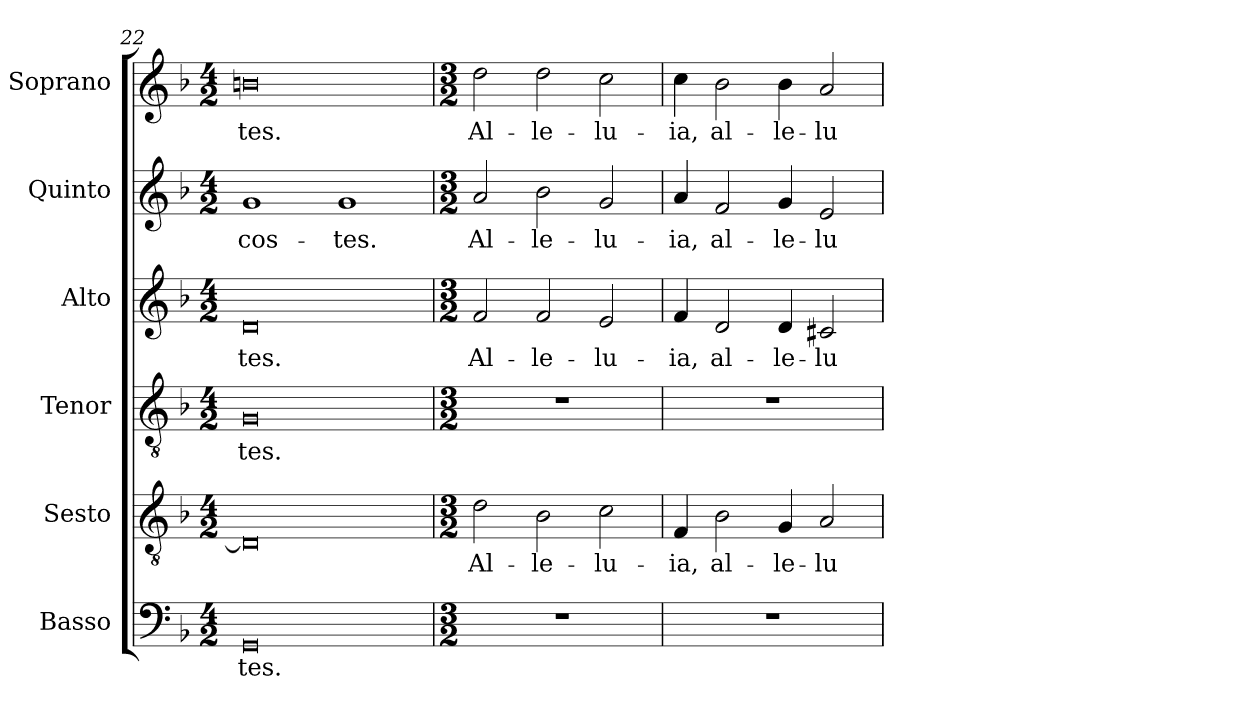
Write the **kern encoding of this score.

**kern	**text	**kern	**text	**kern	**text	**kern	**text	**kern	**text	**kern	**text
*part6	*part6	*part5	*part5	*part4	*part4	*part3	*part3	*part2	*part2	*part1	*part1
*staff6	*staff6	*staff5	*staff5	*staff4	*staff4	*staff3	*staff3	*staff2	*staff2	*staff1	*staff1
*I"Basso	*	*I"Sesto	*	*I"Tenor	*	*I"Alto	*	*I"Quinto	*	*I"Soprano	*
*I'B.	*	*I'Ss.	*	*I'T.	*	*I'A.	*	*I'Q.	*	*I'S.	*
!!LO:LB:g=z
*clefF4	*	*clefGv2	*	*clefGv2	*	*clefG2	*	*clefG2	*	*clefG2	*
*	*	*ITrd7c12	*	*ITrd7c12	*	*	*	*	*	*	*
*k[b-]	*	*k[b-]	*	*k[b-]	*	*k[b-]	*	*k[b-]	*	*k[b-]	*
*F:	*	*F:	*	*F:	*	*F:	*	*F:	*	*F:	*
*M4/2	*	*M4/2	*	*M4/2	*	*M4/2	*	*M4/2	*	*M4/2	*
=22	=22	=22	=22	=22	=22	=22	=22	=22	=22	=22	=22
!	!LO:LY:b:color=#000000	!	!	!	!	!	!	!	!	!	!
!	!	!	!	!	!LO:LY:b:color=#000000	!	!	!	!	!	!
!	!	!	!	!	!	!	!LO:LY:b:color=#000000	!	!	!	!
!	!	!	!	!	!	!	!	!	!LO:LY:b:color=#000000	!	!
!	!	!	!	!	!	!	!	!	!	!	!LO:LY:b:color=#000000
0GGi	-tes.	0DDi]	.	0GGi	-tes.	0di	-tes.	1gi	-cos-	0bni	-tes.
!	!	!	!	!	!	!	!	!	!LO:LY:b:color=#000000	!	!
.	.	.	.	.	.	.	.	1gi	-tes.	.	.
=23	=23	=23	=23	=23	=23	=23	=23	=23	=23	=23	=23
*M3/2	*	*M3/2	*	*M3/2	*	*M3/2	*	*M3/2	*	*M3/2	*
!LO:N:vis=1	!	!	!	!	!	!	!	!	!	!	!
!	!	!	!LO:LY:b:color=#000000	!LO:N:vis=1	!	!	!	!	!	!	!
!	!	!	!	!	!	!	!LO:LY:b:color=#000000	!	!	!	!
!	!	!	!	!	!	!	!	!	!LO:LY:b:color=#000000	!	!
!	!	!	!	!	!	!	!	!	!	!	!LO:LY:b:color=#000000
1.r	.	2Di\	Al-	1.r	.	2fi/	Al-	2ai/	Al-	2ddi\	Al-
!	!	!	!LO:LY:b:color=#000000	!	!	!	!	!	!	!	!
!	!	!	!	!	!	!	!LO:LY:b:color=#000000	!	!	!	!
!	!	!	!	!	!	!	!	!	!LO:LY:b:color=#000000	!	!
!	!	!	!	!	!	!	!	!	!	!	!LO:LY:b:color=#000000
.	.	2BB-i\	-le-	.	.	2fi/	-le-	2b-i\	-le-	2ddi\	-le-
!	!	!	!LO:LY:b:color=#000000	!	!	!	!	!	!	!	!
!	!	!	!	!	!	!	!LO:LY:b:color=#000000	!	!	!	!
!	!	!	!	!	!	!	!	!	!LO:LY:b:color=#000000	!	!
!	!	!	!	!	!	!	!	!	!	!	!LO:LY:b:color=#000000
.	.	2Ci\	-lu-	.	.	2ei/	-lu-	2gi/	-lu-	2cci\	-lu-
=24	=24	=24	=24	=24	=24	=24	=24	=24	=24	=24	=24
!LO:N:vis=1	!	!	!	!	!	!	!	!	!	!	!
!	!	!	!LO:LY:b:color=#000000	!LO:N:vis=1	!	!	!	!	!	!	!
!	!	!	!	!	!	!	!LO:LY:b:color=#000000	!	!	!	!
!	!	!	!	!	!	!	!	!	!LO:LY:b:color=#000000	!	!
!	!	!	!	!	!	!	!	!	!	!	!LO:LY:b:color=#000000
1.r	.	4FFi/	-ia,	1.r	.	4fi/	-ia,	4ai/	-ia,	4cci\	-ia,
!	!	!	!LO:LY:b:color=#000000	!	!	!	!	!	!	!	!
!	!	!	!	!	!	!	!LO:LY:b:color=#000000	!	!	!	!
!	!	!	!	!	!	!	!	!	!LO:LY:b:color=#000000	!	!
!	!	!	!	!	!	!	!	!	!	!	!LO:LY:b:color=#000000
.	.	2BB-i\	al-	.	.	2di/	al-	2fi/	al-	2b-i\	al-
!	!	!	!LO:LY:b:color=#000000	!	!	!	!	!	!	!	!
!	!	!	!	!	!	!	!LO:LY:b:color=#000000	!	!	!	!
!	!	!	!	!	!	!	!	!	!LO:LY:b:color=#000000	!	!
!	!	!	!	!	!	!	!	!	!	!	!LO:LY:b:color=#000000
.	.	4GGi/	-le-	.	.	4di/	-le-	4gi/	-le-	4b-i\	-le-
!	!	!	!LO:LY:b:color=#000000	!	!	!	!	!	!	!	!
!	!	!	!	!	!	!	!LO:LY:b:color=#000000	!	!	!	!
!	!	!	!	!	!	!	!	!	!LO:LY:b:color=#000000	!	!
!	!	!	!	!	!	!	!	!	!	!	!LO:LY:b:color=#000000
.	.	2AAi/	-lu-	.	.	2c#Xi/	-lu-	2ei/	-lu-	2ai/	-lu-
=	=	=	=	=	=	=	=	=	=	=	=
*-	*-	*-	*-	*-	*-	*-	*-	*-	*-	*-	*-
